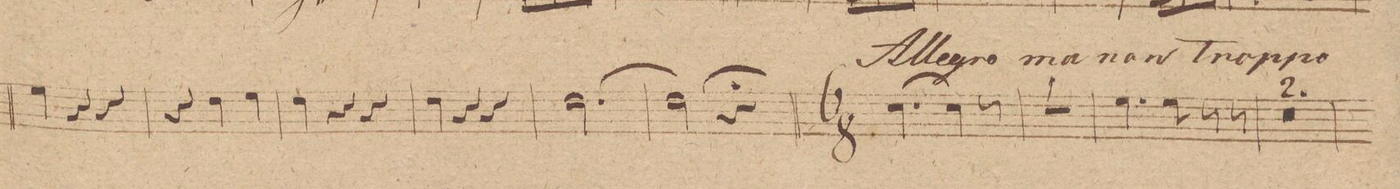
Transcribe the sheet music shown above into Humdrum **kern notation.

**kern
*I"Corno 1mo in C
*clefG2
*k[]
*M3/4
4ee\
4r
4r
=9
4r
4dd\
4ee\
=10
4dd\
4r
4r
=11
4dd\
4r
4r
=12
[2.dd\
=13
2dd\]
4r;
=14||
*M6/8
[4.cc\
8cc\]
8r
8r
=15
2.r
=16
4.ee\
8ee\
8r
8r
=17
1.r
=18
=19
*-
